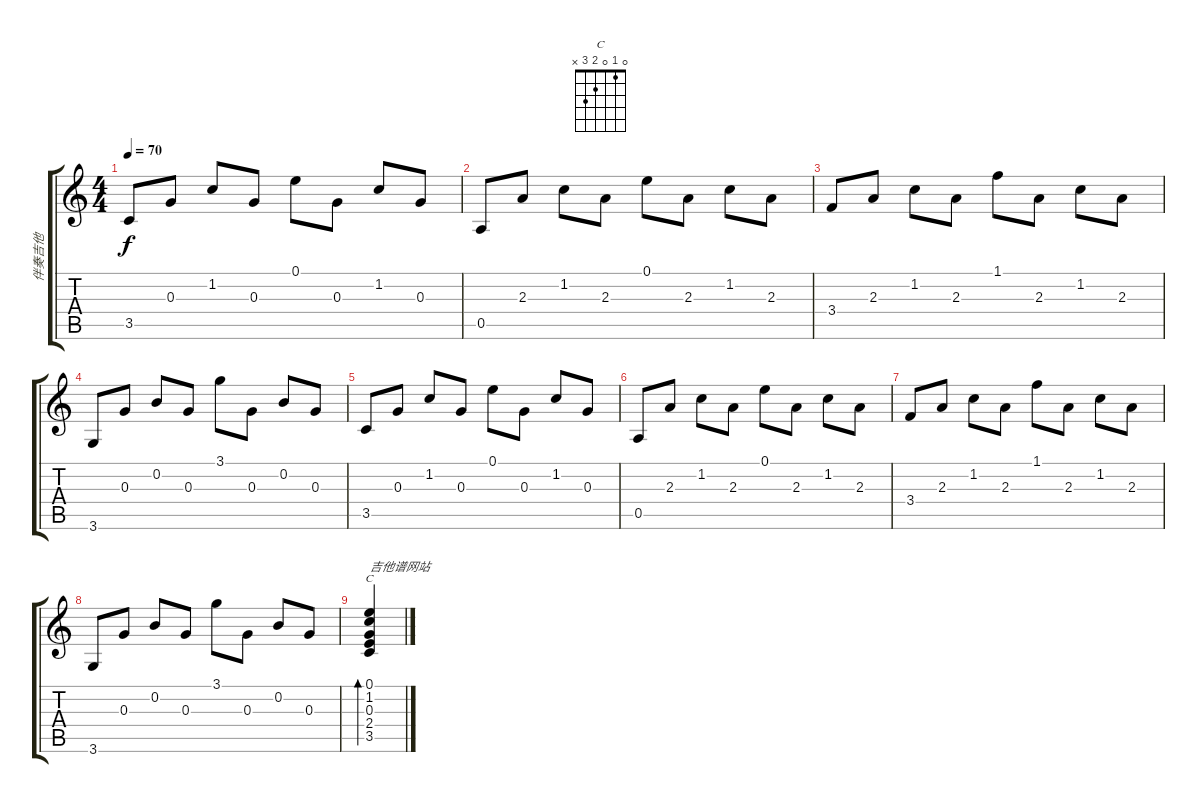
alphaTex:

\track ("伴奏吉他" "伴奏吉他") {instrument acousticguitarsteel}
\staff {score tabs}
\tuning (E4 B3 G3 D3 A2 E2) {hide}
\chord ("C" 0 1 0 2 3 x)
\ts (4 4)
\tempo 70
\clef g2
\ks c
3.5.8{dy f} 0.3.8 1.2.8 0.3.8 0.1.8 0.3.8 1.2.8 0.3.8 |
0.5.8 2.3.8 1.2.8 2.3.8 0.1.8 2.3.8 1.2.8 2.3.8 |
3.4.8 2.3.8 1.2.8 2.3.8 1.1.8 2.3.8 1.2.8 2.3.8 |
3.6.8 0.3.8 0.2.8 0.3.8 3.1.8 0.3.8 0.2.8 0.3.8 |
3.5.8 0.3.8 1.2.8 0.3.8 0.1.8 0.3.8 1.2.8 0.3.8 |
0.5.8 2.3.8 1.2.8 2.3.8 0.1.8 2.3.8 1.2.8 2.3.8 |
3.4.8 2.3.8 1.2.8 2.3.8 1.1.8 2.3.8 1.2.8 2.3.8 |
3.6.8 0.3.8 0.2.8 0.3.8 3.1.8 0.3.8 0.2.8 0.3.8 |
(0.1 1.2 0.3 2.4 3.5).4{bd 480 ch "C" txt "吉他谱网站"}
